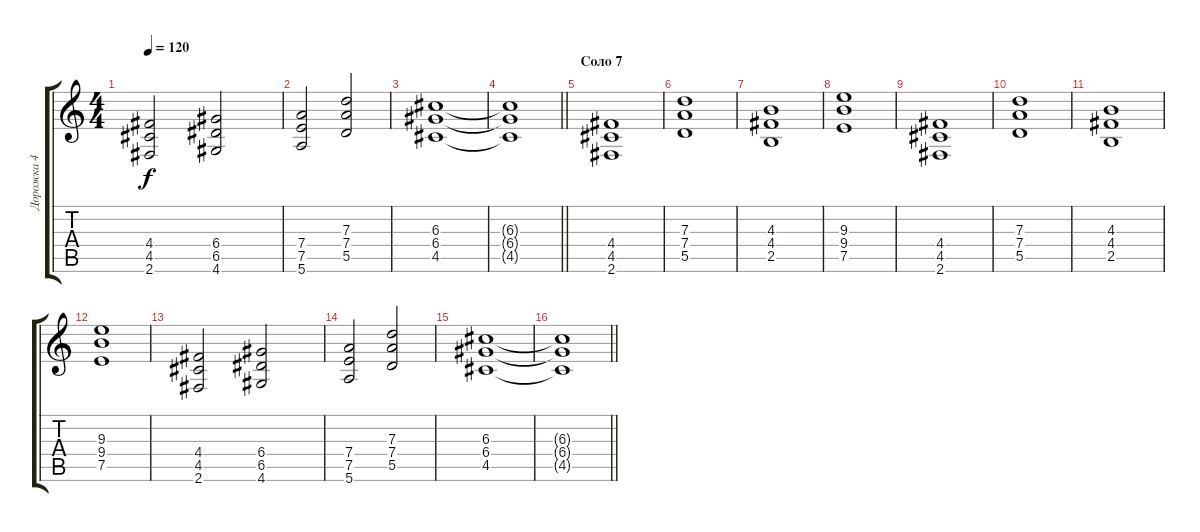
\track ("Дорожка 4" "Дорожка 4") {solo instrument distortionguitar}
\staff {score tabs}
\tuning (E4 B3 G3 D3 A2 E2) {hide}
\ts (4 4)
\tempo 120
\clef g2
\ks c
(4.4 4.5 2.6).2{dy f} (6.4 6.5 4.6).2 |
(7.4 7.5 5.6).2 (7.3 7.4 5.5).2 |
(6.3 6.4 4.5).1 |
\barLineRight lightlight
(6.3{t} 6.4{t} 4.5{t}).1 |
\section ("" "Соло 7")
(4.4 4.5 2.6).1 |
(7.3 7.4 5.5).1 |
(4.3 4.4 2.5).1 |
(9.3 9.4 7.5).1 |
(4.4 4.5 2.6).1 |
(7.3 7.4 5.5).1 |
(4.3 4.4 2.5).1 |
(9.3 9.4 7.5).1 |
(4.4 4.5 2.6).2 (6.4 6.5 4.6).2 |
(7.4 7.5 5.6).2 (7.3 7.4 5.5).2 |
(6.3 6.4 4.5).1 |
\barLineRight lightlight
(6.3{t} 6.4{t} 4.5{t}).1
